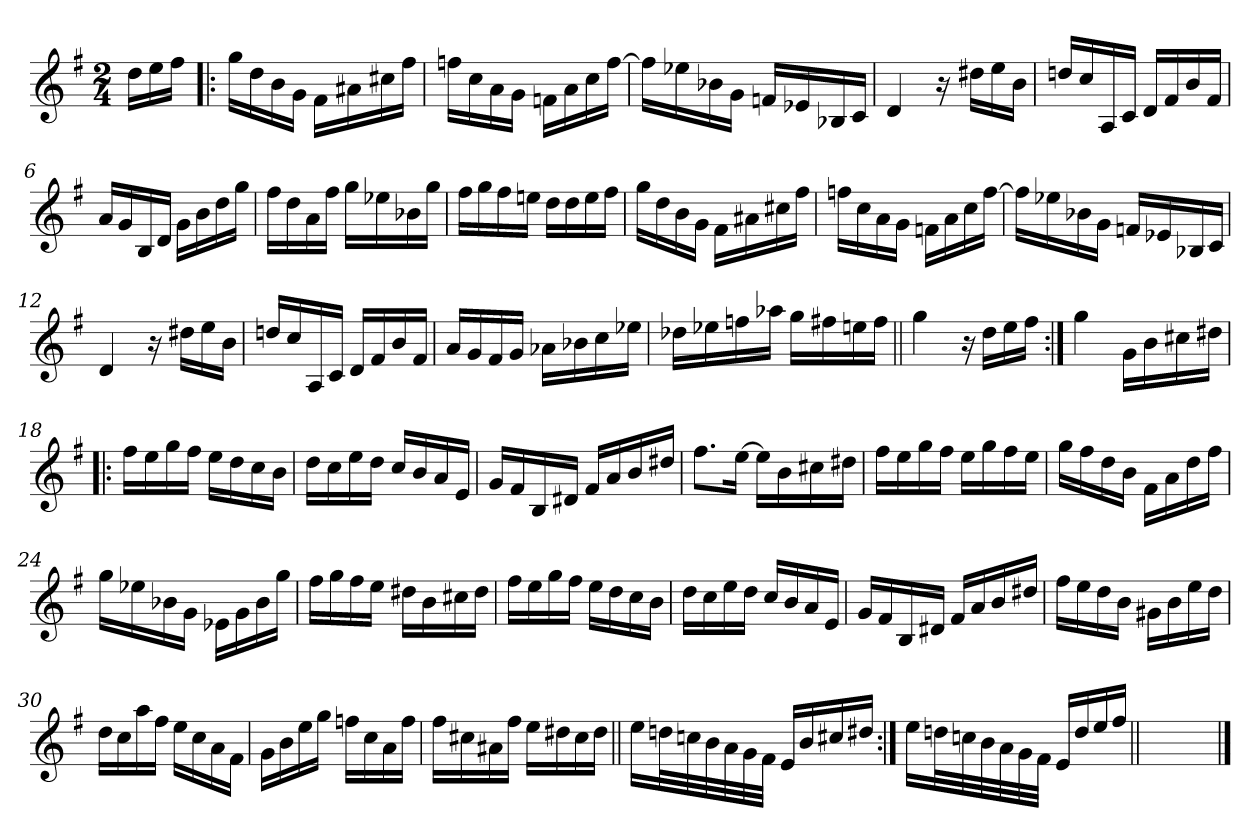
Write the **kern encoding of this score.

**kern
*part1
*staff1
*clefG2
*k[f#]
*G:
*M2/4
=
16dd\LL
16ee\
16ff#\JJ
=1!|:
16gg\LL
16dd\
16b\
16g\JJ
16f#\LL
16a#X\
16cc#X\
16ff#\JJ
=2
16ffn\LL
16cc\
16a\
16g\JJ
16fn\LL
16a\
16cc\
[16ff\JJ
=3
16ff\LL]
16ee-X\
16b-X\
16g\JJ
16fn/LL
16e-X/
16B-X/
16c/JJ
=4
4d/
16r
16dd#X\LL
16ee\
16b\JJ
!!LO:LB:g=z
=5
16ddn/LL
16cc/
16A/
16c/JJ
16d/LL
16f#/
16b/
16f#/JJ
=6
16a/LL
16g/
16B/
16d/JJ
16g\LL
16b\
16dd\
16gg\JJ
=7
16ff#\LL
16dd\
16a\
16ff#\JJ
16gg\LL
16ee-X\
16b-X\
16gg\JJ
=8
16ff#\LL
16gg\
16ff#\
16een\JJ
16dd\LL
16dd\
16ee\
16ff#\JJ
!!LO:LB:g=z
=9
16gg\LL
16dd\
16b\
16g\JJ
16f#\LL
16a#X\
16cc#X\
16ff#\JJ
=10
16ffn\LL
16cc\
16a\
16g\JJ
16fn\LL
16a\
16cc\
[16ff\JJ
=11
16ff\LL]
16ee-X\
16b-X\
16g\JJ
16fn/LL
16e-X/
16B-X/
16c/JJ
=12
4d/
16r
16dd#X\LL
16ee\
16b\JJ
!!LO:LB:g=z
=13
16ddn/LL
16cc/
16A/
16c/JJ
16d/LL
16f#/
16b/
16f#/JJ
=14
16a/LL
16g/
16f#/
16g/JJ
16a-X\LL
16b-X\
16cc\
16ee-X\JJ
=15
16dd-X\LL
16ee-X\
16ffn\
16aa-X\JJ
16gg\LL
16ff#X\
16een\
16ff#\JJ
=16||
4gg\
16r
16dd\LL
16ee\
16ff#\JJ
!!LO:LB:g=z
=17:|!
4gg\
16g\LL
16b\
16cc#X\
16dd#X\JJ
=18!|:
16ff#\LL
16ee\
16gg\
16ff#\JJ
16ee\LL
16dd\
16cc\
16b\JJ
=19
16dd\LL
16cc\
16ee\
16dd\JJ
16cc/LL
16b/
16a/
16e/JJ
=20
16g/LL
16f#/
16B/
16d#X/JJ
16f#/LL
16a/
16b/
16dd#X/JJ
!!LO:LB:g=z
=21
8.ff#\L
[16ee\Jk
16ee\LL]
16b\
16cc#X\
16dd#X\JJ
=22
16ff#\LL
16ee\
16gg\
16ff#\JJ
16ee\LL
16gg\
16ff#\
16ee\JJ
=23
16gg\LL
16ff#\
16dd\
16b\JJ
16f#\LL
16a\
16dd\
16ff#\JJ
=24
16gg\LL
16ee-X\
16b-X\
16g\JJ
16e-X\LL
16g\
16b-\
16gg\JJ
!!LO:LB:g=z
=25
16ff#\LL
16gg\
16ff#\
16ee\JJ
16dd#X\LL
16b\
16cc#X\
16dd#\JJ
=26
16ff#\LL
16ee\
16gg\
16ff#\JJ
16ee\LL
16dd\
16cc\
16b\JJ
=27
16dd\LL
16cc\
16ee\
16dd\JJ
16cc/LL
16b/
16a/
16e/JJ
=28
16g/LL
16f#/
16B/
16d#X/JJ
16f#/LL
16a/
16b/
16dd#X/JJ
!!LO:LB:g=z
=29
16ff#\LL
16ee\
16dd\
16b\JJ
16g#X\LL
16b\
16ee\
16dd\JJ
=30
16dd\LL
16cc\
16aa\
16ff#\JJ
16ee\LL
16cc\
16a\
16f#\JJ
=31
16g\LL
16b\
16ee\
16gg\JJ
16ffn\LL
16cc\
16a\
16ff\JJ
=32
16ff#\LL
16cc#X\
16a#X\
16ff#\JJ
16ee\LL
16dd#X\
16cc#\
16dd#\JJ
!!LO:LB:g=z
=33||
16ee\LL
32ddn\L
32ccn\
32b\
32a\
32g\
32f#\JJJ
16e/LL
16b/
16cc#X/
16dd#X/JJ
=34:|!
16ee\LL
32ddn\L
32ccn\
32b\
32a\
32g\
32f#\JJJ
16e/LL
16dd/
16ee/
16ff#/JJ
=35||
*stria0
2ryy
==
*-
